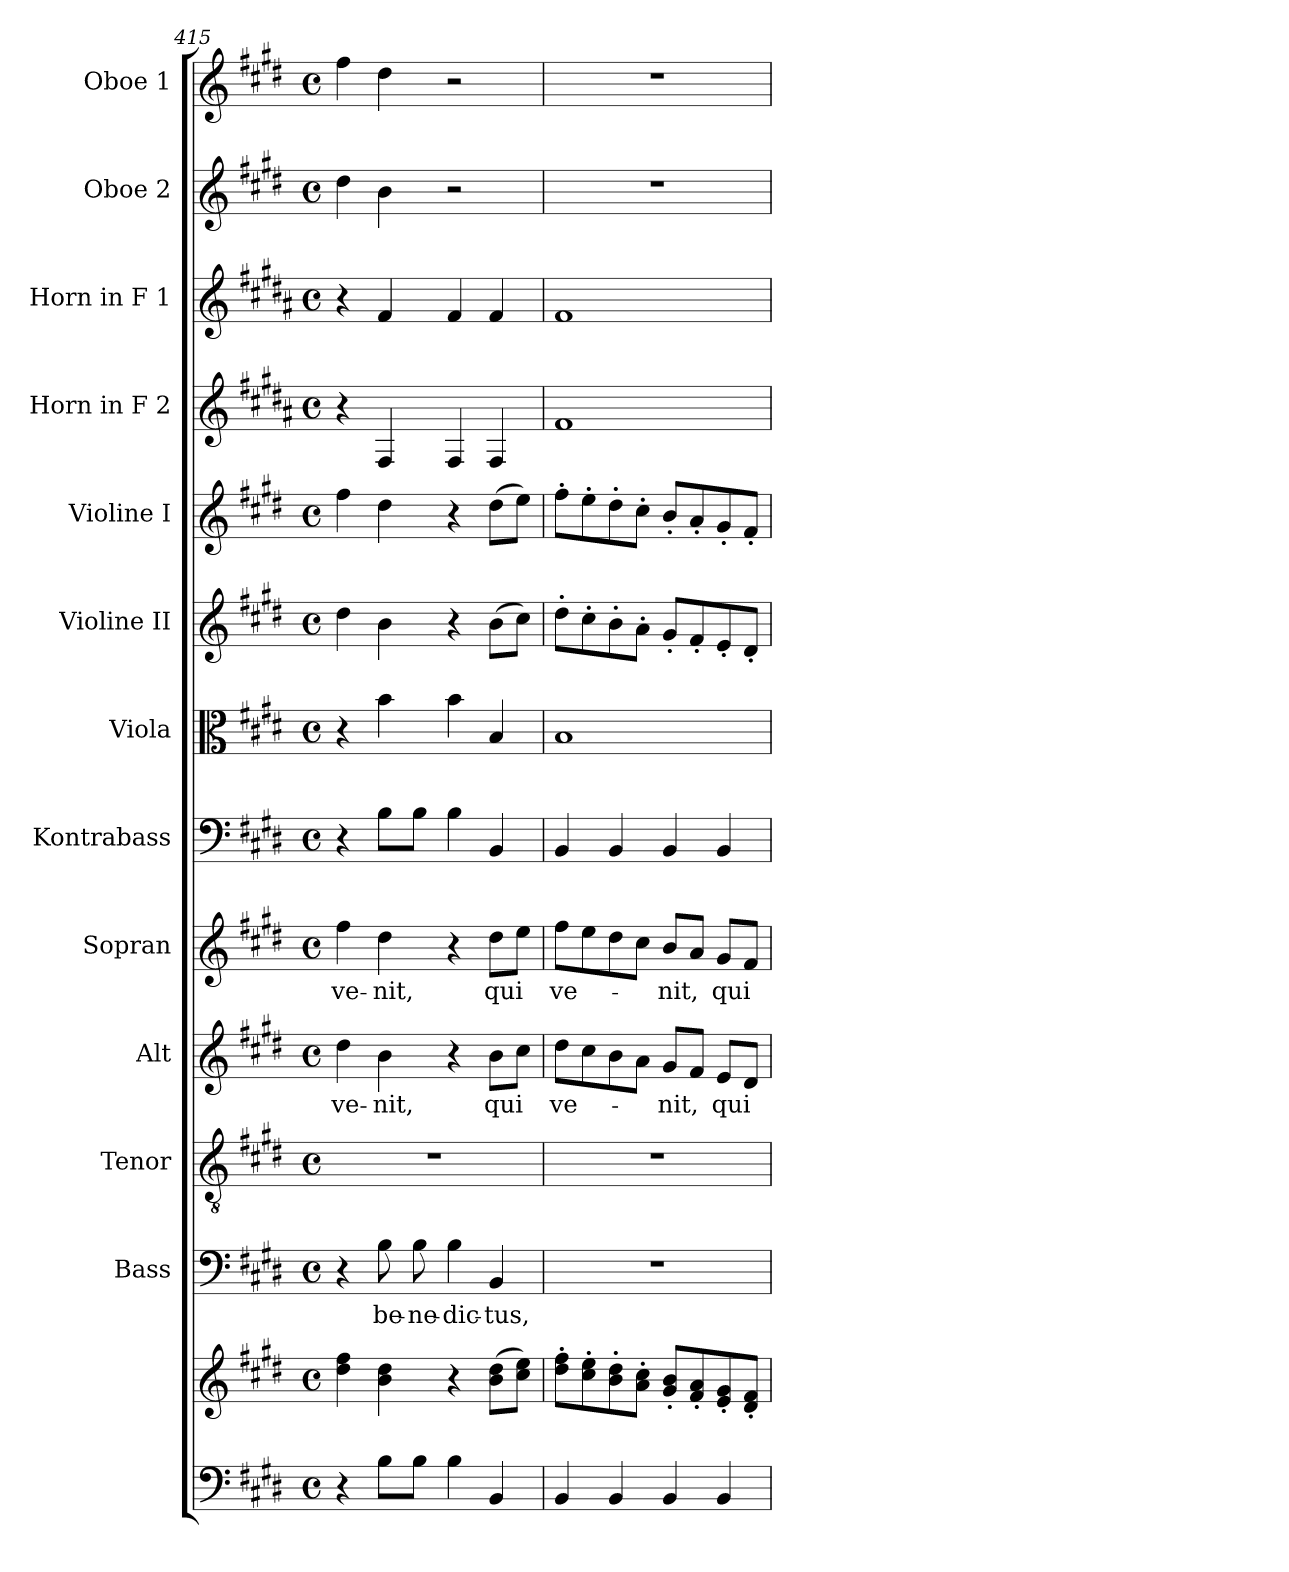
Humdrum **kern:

**kern	**kern	**kern	**text	**kern	**kern	**text	**kern	**text	**kern	**kern	**kern	**kern	**kern	**kern	**kern	**kern
*part13	*part13	*part12	*part12	*part11	*part10	*part10	*part9	*part9	*part8	*part7	*part6	*part5	*part4	*part3	*part2	*part1
*staff14	*staff13	*staff12	*staff12	*staff11	*staff10	*staff10	*staff9	*staff9	*staff8	*staff7	*staff6	*staff5	*staff4	*staff3	*staff2	*staff1
*	*	*I"Bass	*	*I"Tenor	*I"Alt	*	*I"Sopran	*	*I"Kontrabass	*I"Viola	*I"Violine II	*I"Violine I	*I"Horn in F 2	*I"Horn in F 1	*I"Oboe 2	*I"Oboe 1
*	*	*I'B.	*	*I'T.	*I'A.	*	*I'S.	*	*I'Kb.	*I'Vla.	*I'Vl. II	*I'Vl. I	*	*	*I'Ob.. 2	*I'Ob. 1
*clefF4	*clefG2	*clefF4	*	*clefGv2	*clefG2	*	*clefG2	*	*clefF4	*clefC3	*clefG2	*clefG2	*clefG2	*clefG2	*clefG2	*clefG2
*	*	*	*	*	*	*	*	*	*ITrd7c12	*	*	*	*ITrd4c7	*ITrd4c7	*	*
*k[f#c#g#d#]	*k[f#c#g#d#]	*k[f#c#g#d#]	*	*k[f#c#g#d#]	*k[f#c#g#d#]	*	*k[f#c#g#d#]	*	*k[f#c#g#d#]	*k[f#c#g#d#]	*k[f#c#g#d#]	*k[f#c#g#d#]	*k[f#c#g#d#]	*k[f#c#g#d#]	*k[f#c#g#d#]	*k[f#c#g#d#]
*E:	*E:	*E:	*	*E:	*E:	*	*E:	*	*E:	*E:	*E:	*E:	*E:	*E:	*E:	*E:
*M4/4	*M4/4	*M4/4	*	*M4/4	*M4/4	*	*M4/4	*	*M4/4	*M4/4	*M4/4	*M4/4	*M4/4	*M4/4	*M4/4	*M4/4
*met(c)	*met(c)	*met(c)	*	*met(c)	*met(c)	*	*met(c)	*	*met(c)	*met(c)	*met(c)	*met(c)	*met(c)	*met(c)	*met(c)	*met(c)
=415	=415	=415	=415	=415	=415	=415	=415	=415	=415	=415	=415	=415	=415	=415	=415	=415
!	!	!	!	!	!	!LO:LY:b	!	!LO:LY:b	!	!	!	!	!	!	!	!
4r	4dd#\ 4ff#\	4r	.	1r	4dd#\	ve-	4ff#\	ve-	4r	4r	4dd#\	4ff#\	4r	4r	4dd#\	4ff#\
!	!	!	!LO:LY:b	!	!	!LO:LY:b	!	!LO:LY:b	!	!	!	!	!	!	!	!
8B\L	4b\ 4dd#\	8B\	be-	.	4b\	-nit,	4dd#\	-nit,	8BB\L	4b\	4b\	4dd#\	4BB/	4B/	4b\	4dd#\
!	!	!	!LO:LY:b	!	!	!	!	!	!	!	!	!	!	!	!	!
8B\J	.	8B\	-ne-	.	.	.	.	.	8BB\J	.	.	.	.	.	.	.
!	!	!	!LO:LY:b	!	!	!	!	!	!	!	!	!	!	!	!	!
4B\	4r	4B\	-dic-	.	4r	.	4r	.	4BB\	4b\	4r	4r	4BB/	4B/	2r	2r
!	!	!	!LO:LY:b	!	!	!LO:LY:b	!	!LO:LY:b	!	!	!	!	!	!	!	!
4BB/	(>8b\ 8dd#\L	4BB/	-tus,	.	8b\L	qui	8dd#\L	qui	4BBB/	4B/	(>8b\L	(>8dd#\L	4BB/	4B/	.	.
.	8cc#\ 8ee\J)	.	.	.	8cc#\J	.	8ee\J	.	.	.	8cc#\J)	8ee\J)	.	.	.	.
!!LO:PB:g=z
=416	=416	=416	=416	=416	=416	=416	=416	=416	=416	=416	=416	=416	=416	=416	=416	=416
!	!	!	!	!	!	!LO:LY:b	!	!LO:LY:b	!	!	!	!	!	!	!	!
4BB/	8dd#\'> 8ff#\'>L	1r	.	1r	8dd#\L	ve-	8ff#\L	ve-	4BBB/	1B	8dd#'>\L	8ff#'>\L	1B	1B	1r	1r
.	8cc#\'> 8ee\'>	.	.	.	8cc#\	.	8ee\	.	.	.	8cc#'>\	8ee'>\	.	.	.	.
4BB/	8b\'> 8dd#\'>	.	.	.	8b\	.	8dd#\	.	4BBB/	.	8b'>\	8dd#'>\	.	.	.	.
.	8a\'> 8cc#\'>J	.	.	.	8a\J	.	8cc#\J	.	.	.	8a'>\J	8cc#'>\J	.	.	.	.
!	!	!	!	!	!	!LO:LY:b	!	!LO:LY:b	!	!	!	!	!	!	!	!
4BB/	8g#/'< 8b/'<L	.	.	.	8g#/L	-nit,	8b/L	-nit,	4BBB/	.	8g#'</L	8b'</L	.	.	.	.
.	8f#/'< 8a/'<	.	.	.	8f#/J	.	8a/J	.	.	.	8f#'</	8a'</	.	.	.	.
!	!	!	!	!	!	!LO:LY:b	!	!LO:LY:b	!	!	!	!	!	!	!	!
4BB/	8e/'< 8g#/'<	.	.	.	8e/L	qui	8g#/L	qui	4BBB/	.	8e'</	8g#'</	.	.	.	.
.	8d#/'< 8f#/'<J	.	.	.	8d#/J	.	8f#/J	.	.	.	8d#'</J	8f#'</J	.	.	.	.
=	=	=	=	=	=	=	=	=	=	=	=	=	=	=	=	=
*-	*-	*-	*-	*-	*-	*-	*-	*-	*-	*-	*-	*-	*-	*-	*-	*-
